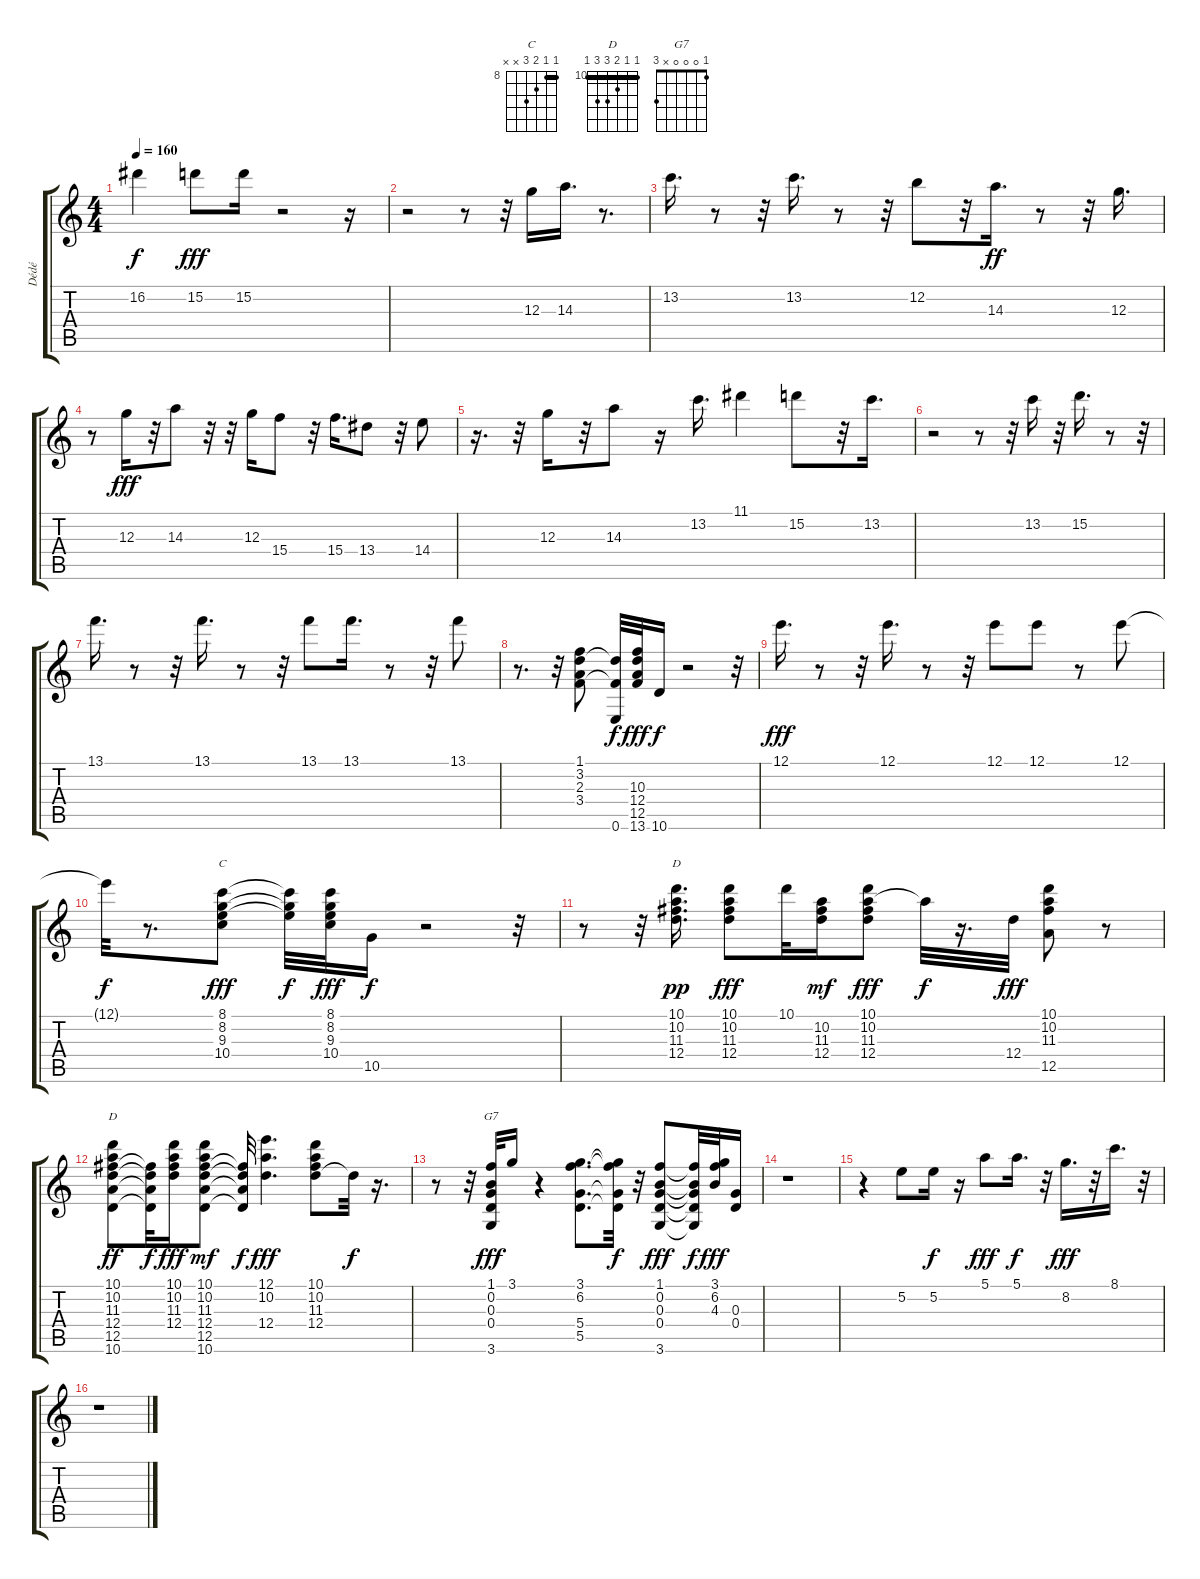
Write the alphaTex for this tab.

\track ("Dédé" "Dédé") {instrument electricguitarjazz}
\staff {score tabs}
\tuning (E4 B3 G3 D3 A2 E2) {hide}
\chord ("C" 8 8 9 10 x x) {firstfret 8 barre 8}
\chord ("D" 10 10 11 12 x x) {firstfret 10 barre 10}
\chord ("D" 10 10 11 12 12 10) {firstfret 10 barre 10}
\chord ("G7" 1 0 0 0 x 3)
\ts (4 4)
\tempo 160
\clef g2
\ks c
16.2.4{dy f} 15.2.8{dy fff} 15.2.16 r.2 r.16 |
r.2 r.8 r.32 12.3.16 14.3.16{d} r.8{d} |
13.2.16{d} r.8 r.32 13.2.16{d} r.8 r.32 12.2.8 r.32 14.3.16{d dy ff} r.8 r.32 12.3.16{d} |
r.8 12.3.16{dy fff} r.32 14.3.8 r.32 r.32 12.3.16 15.4.8 r.32 15.4.16{d} 13.4.8 r.32 14.4.8 |
r.16{d} r.32 12.3.16 r.32 14.3.8 r.16 13.2.16{d} 11.1.4 15.2.8 r.32 13.2.16{d} |
r.2 r.8 r.32 13.2.16 r.32 15.2.16{d} r.8 r.32 |
13.1.16{d} r.8 r.32 13.1.16{d} r.8 r.32 13.1.8 13.1.16{d} r.8 r.32 13.1.8 |
r.8{d} r.32 (1.1 3.2 2.3 3.4).8 (3.2{t} 3.4{t} 0.6).32{dy f} (10.3 12.4 12.5 13.6).32{dy fff} 10.6.16{dy f} r.2 r.32 |
12.1.16{d dy fff} r.8 r.32 12.1.16{d} r.8 r.32 12.1.8 12.1.8 r.8 12.1.8 |
12.1{t}.32{dy f} r.8{d} (8.1 8.2 9.3 10.4).8{ch "C" dy fff} (8.1{t} 8.2{t} 9.3{t}).32{dy f} (8.1 8.2 9.3 10.4).32{dy fff} 10.5.16{dy f} r.2 r.32 |
r.8 r.32 (10.1 10.2 11.3 12.4).16{d ch "D" dy pp} (10.1 10.2 11.3 12.4).8{dy fff} 10.1.32 (10.2 11.3 12.4).16{dy mf} (10.1 10.2 11.3 12.4).8{dy fff} 10.2{t}.32{dy f} r.16{d} 12.4.32{dy fff} (10.1 10.2 11.3 12.5).8 r.8 |
(10.1 10.2 11.3 12.4 12.5 10.6).8{ch "D" dy ff} (11.3{t} 12.4{t} 12.5{t} 10.6{t}).32{dy f} (10.1 10.2 11.3 12.4).16{dy fff} (10.1 10.2 11.3 12.4 12.5 10.6).8{dy mf} (11.3{t} 12.4{t} 12.5{t} 10.6{t}).32{dy f} (12.1 10.2 12.4).4{d dy fff} (10.1 10.2 11.3 12.4).8 12.4{t}.32{dy f} r.16{d} |
r.8 r.32 (1.1 0.2 0.3 0.4 3.6).32{ch "G7" dy fff} 3.1.16 r.4 (3.1 6.2 5.4 5.5).8{d} (3.1{t} 6.2{t} 5.4{t} 5.5{t}).32{dy f} r.32 (1.1 0.2 0.3 0.4 3.6).8{dy fff} (1.1{t} 0.2{t} 0.3{t} 0.4{t} 3.6{t}).32{dy f} (3.1 6.2 4.3).32{dy fff} (0.3 0.4).16 |
r.1 |
r.4 5.2.8 5.2.16{dy f} r.16 5.1.8{dy fff} 5.1.16{d dy f} r.32 8.2.16{d dy fff} r.32 8.1.16{d} r.32 |
r.1
